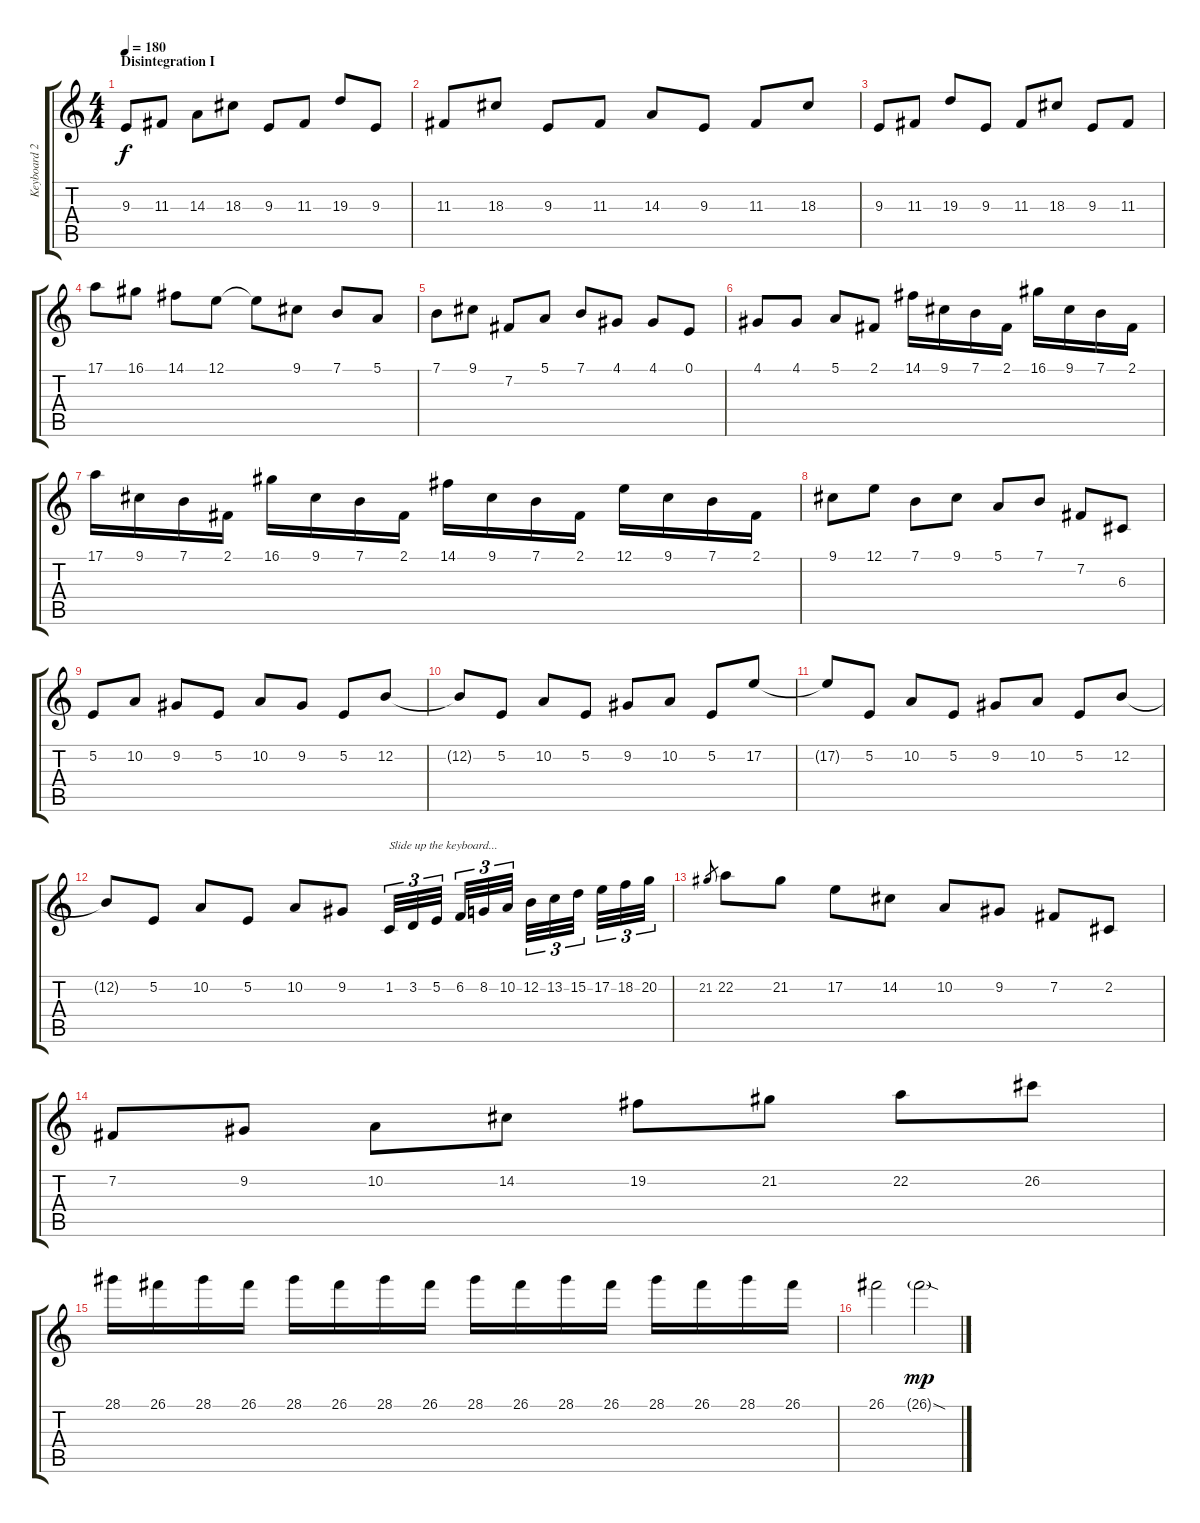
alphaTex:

\track ("Keyboard 2" "Keyboard 2") {instrument synthstrings1}
\staff {score tabs}
\tuning (E4 B3 G3 D3 A2 E2) {hide}
\ts (4 4)
\section ("" "Disintegration I")
\tempo 180
\clef g2
\ks c
9.3.8{dy f volume 13 instrument lead2sawtooth} 11.3.8 14.3.8 18.3.8 9.3.8 11.3.8 19.3.8 9.3.8 |
11.3.8 18.3.8 9.3.8 11.3.8 14.3.8 9.3.8 11.3.8 18.3.8 |
9.3.8 11.3.8 19.3.8 9.3.8 11.3.8 18.3.8 9.3.8 11.3.8 |
17.1.8 16.1.8 14.1.8 12.1.8 12.1{t}.8 9.1.8 7.1.8 5.1.8 |
7.1.8 9.1.8 7.2.8 5.1.8 7.1.8 4.1.8 4.1.8 0.1.8 |
4.1.8 4.1.8 5.1.8 2.1.8 14.1.16 9.1.16 7.1.16 2.1.16 16.1.16 9.1.16 7.1.16 2.1.16 |
17.1.16 9.1.16 7.1.16 2.1.16 16.1.16 9.1.16 7.1.16 2.1.16 14.1.16 9.1.16 7.1.16 2.1.16 12.1.16 9.1.16 7.1.16 2.1.16 |
9.1.8 12.1.8 7.1.8 9.1.8 5.1.8 7.1.8 7.2.8 6.3.8 |
5.2.8 10.2.8 9.2.8 5.2.8 10.2.8 9.2.8 5.2.8 12.2.8 |
12.2{t}.8 5.2.8 10.2.8 5.2.8 9.2.8 10.2.8 5.2.8 17.2.8 |
17.2{t}.8 5.2.8 10.2.8 5.2.8 9.2.8 10.2.8 5.2.8 12.2.8 |
12.2{t}.8 5.2.8 10.2.8 5.2.8 10.2.8 9.2.8 1.2.32{tu (3 2) txt "Slide up the keyboard..."} 3.2.32{tu (3 2)} 5.2.32{tu (3 2)} 6.2.32{tu (3 2)} 8.2.32{tu (3 2)} 10.2.32{tu (3 2)} 12.2.32{tu (3 2)} 13.2.32{tu (3 2)} 15.2.32{tu (3 2)} 17.2.32{tu (3 2)} 18.2.32{tu (3 2)} 20.2.32{tu (3 2)} |
21.2.8{gr} 22.2.8 21.2.8 17.2.8 14.2.8 10.2.8 9.2.8 7.2.8 2.2.8 |
7.2.8 9.2.8 10.2.8 14.2.8 19.2.8 21.2.8 22.2.8 26.2.8 |
28.1.16 26.1.16 28.1.16 26.1.16 28.1.16 26.1.16 28.1.16 26.1.16 28.1.16 26.1.16 28.1.16 26.1.16 28.1.16 26.1.16 28.1.16 26.1.16 |
26.1.2 26.1{sod g}.2{dy mp}
